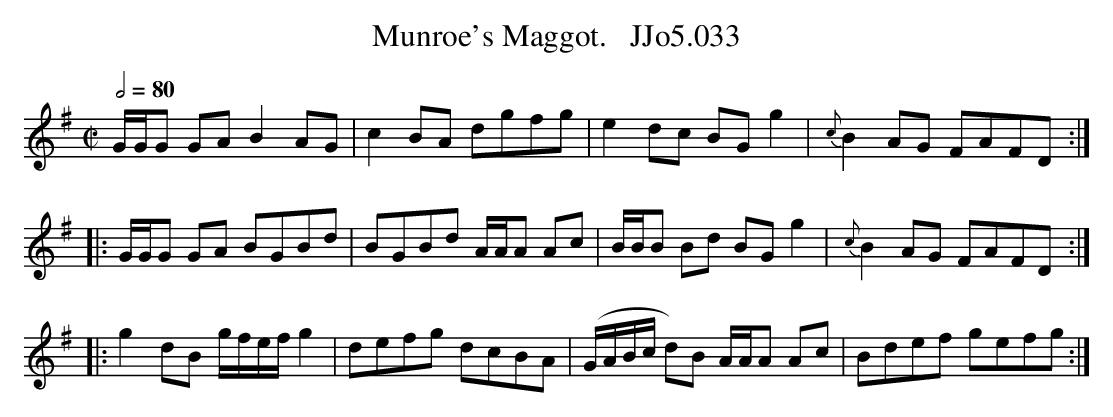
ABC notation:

X:1
T:Munroe's Maggot.   JJo5.033
M:C|
L:1/8
Q:1/2=80
K:G
G/G/G GA B2 AG|c2 BA dgfg|e2 dc BG g2|{c}B2 AG FAFD :|
|:G/G/G GA BGBd|BGBd A/A/A Ac|B/B/B Bd BG g2|{c}B2 AG FAFD :|
|: g2 dB g/f/e/f/ g2|defg dcBA|(G/A/B/c/ d)B A/A/A Ac|Bdef gefg :|
